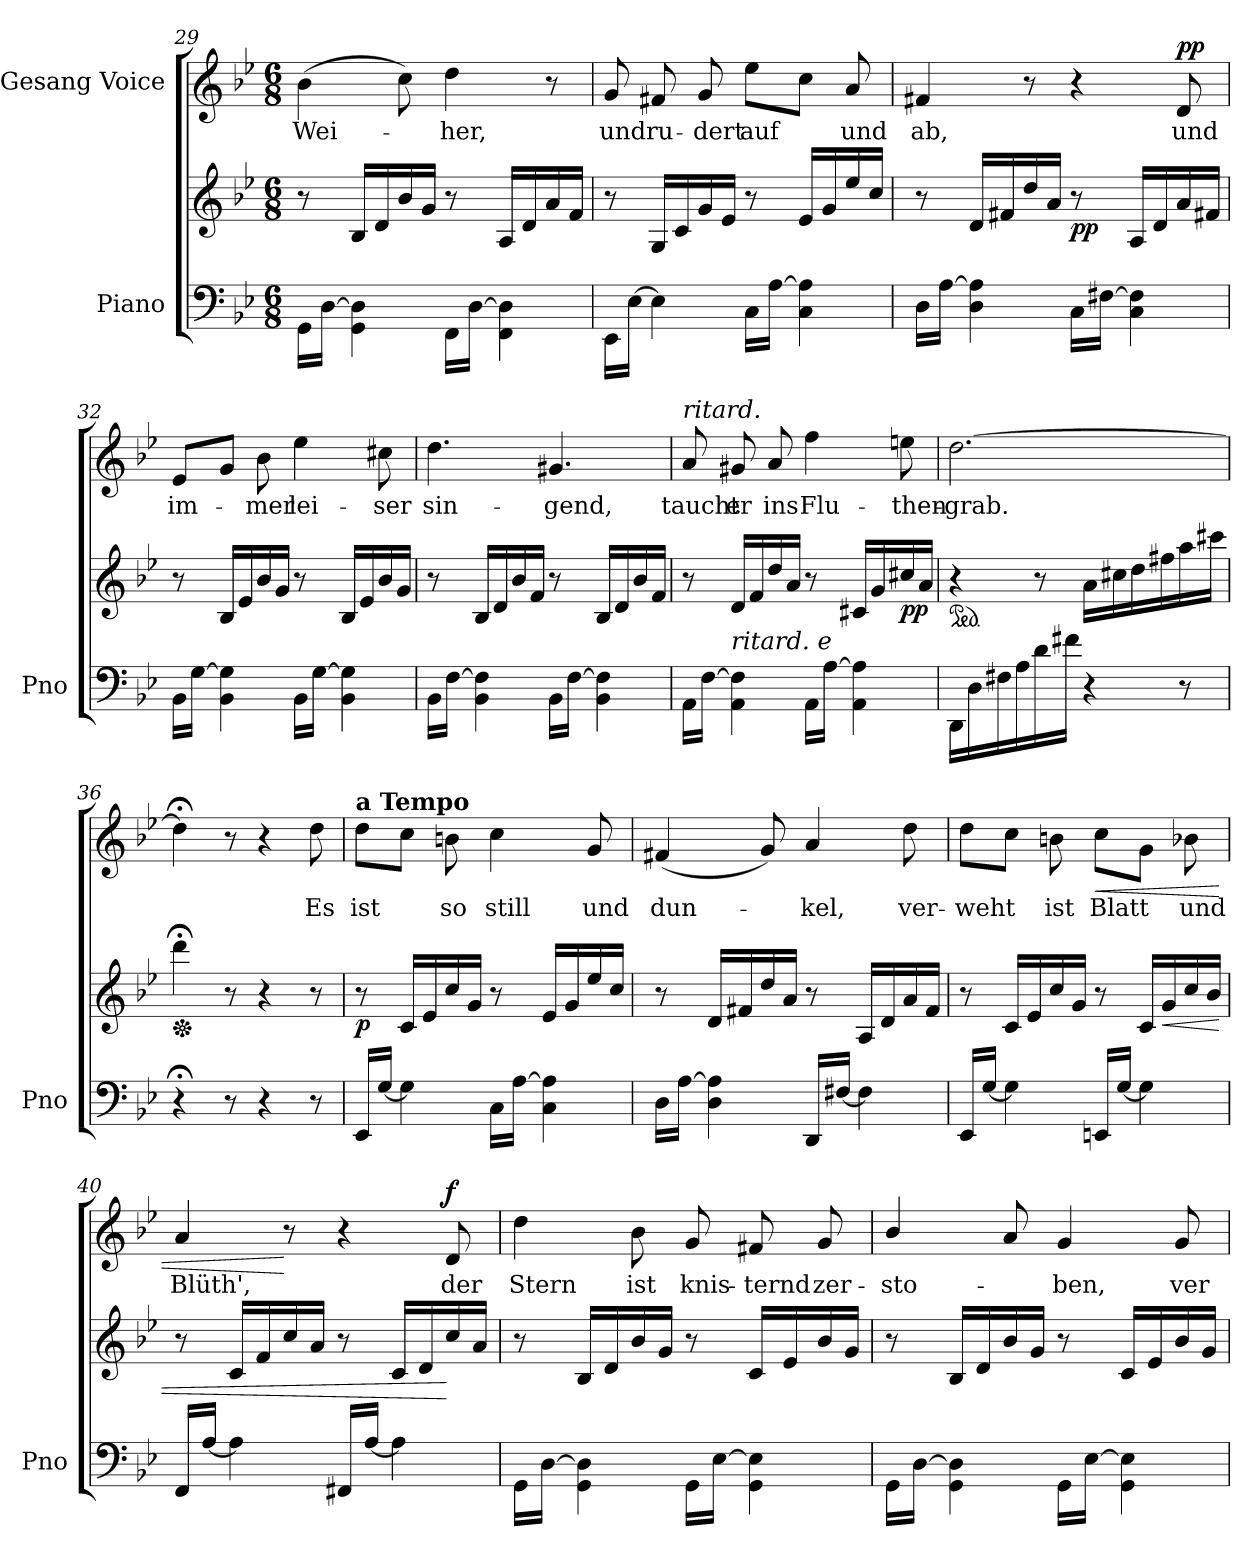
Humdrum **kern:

**kern	**kern	**dynam	**kern	**text	**dynam
*part2	*part2	*part2	*part1	*part1	*part1
*staff3	*staff2	*staff2/3	*staff1	*staff1	*staff1
*I"Piano	*	*	*I"Gesang Voice	*	*
*I'Pno	*	*	*	*	*
*clefF4	*clefG2	*	*clefG2	*	*
*k[b-e-]	*k[b-e-]	*	*k[b-e-]	*	*
*M6/8	*M6/8	*	*M6/8	*	*
=29	=29	=29	=29	=29	=29
!	!	!	!	!LO:LY:b	!
16GG\LL	8r	.	(4b-\	Wei-	.
[16D\JJ	.	.	.	.	.
4GG\ 4D\]	16B-/LL	.	.	.	.
.	16d/	.	.	.	.
.	16b-/	.	8cc\)	.	.
.	16g/JJ	.	.	.	.
!	!	!	!	!LO:LY:b	!
16FF\LL	8r	.	4dd\	-her,	.
[16D\JJ	.	.	.	.	.
4FF\ 4D\]	16A/LL	.	.	.	.
.	16d/	.	.	.	.
.	16a/	.	8r	.	.
.	16f/JJ	.	.	.	.
=30	=30	=30	=30	=30	=30
!	!	!	!	!LO:LY:b	!
16EE-\LL	8r	.	8g/	und	.
[16E-\JJ	.	.	.	.	.
!	!	!	!	!LO:LY:b	!
4E-\]	16G/LL	.	8f#X/	ru-	.
.	16c/	.	.	.	.
!	!	!	!	!LO:LY:b	!
.	16g/	.	8g/	-dert	.
.	16e-/JJ	.	.	.	.
!	!	!	!	!LO:LY:b	!
16C\LL	8r	.	8ee-\L	auf	.
[16A\JJ	.	.	.	.	.
4C\ 4A\]	16e-/LL	.	8cc\J	.	.
.	16g/	.	.	.	.
!	!	!	!	!LO:LY:b	!
.	16ee-/	.	8a/	und	.
.	16cc/JJ	.	.	.	.
!!LO:LB:g=z
=31	=31	=31	=31	=31	=31
!	!	!	!	!LO:LY:b	!
16D\LL	8r	.	4f#X/	ab,	.
[16A\JJ	.	.	.	.	.
4D\ 4A\]	16d/LL	.	.	.	.
.	16f#X/	.	.	.	.
.	16dd/	.	8r	.	.
.	16a/JJ	.	.	.	.
!	!	!LO:DY:b	!	!	!
16C\LL	8r	pp	4r	.	.
[16F#X\JJ	.	.	.	.	.
4C\ 4F#\]	16A/LL	.	.	.	.
.	16d/	.	.	.	.
!	!	!	!	!LO:LY:b	!LO:DY:a
.	16a/	.	8d/	und	pp
.	16f#X/JJ	.	.	.	.
=32	=32	=32	=32	=32	=32
!	!	!	!	!LO:LY:b	!
16BB-\LL	8r	.	8e-/L	im-	.
[16G\JJ	.	.	.	.	.
4BB-\ 4G\]	16B-/LL	.	8g/J	.	.
.	16e-/	.	.	.	.
!	!	!	!	!LO:LY:b	!
.	16b-/	.	8b-\	-mer	.
.	16g/JJ	.	.	.	.
!	!	!	!	!LO:LY:b	!
16BB-\LL	8r	.	4ee-\	lei-	.
[16G\JJ	.	.	.	.	.
4BB-\ 4G\]	16B-/LL	.	.	.	.
.	16e-/	.	.	.	.
!	!	!	!	!LO:LY:b	!
.	16b-/	.	8cc#X\	-ser	.
.	16g/JJ	.	.	.	.
=33	=33	=33	=33	=33	=33
!	!	!	!	!LO:LY:b	!
16BB-\LL	8r	.	4.dd\	sin-	.
[16F\JJ	.	.	.	.	.
4BB-\ 4F\]	16B-/LL	.	.	.	.
.	16d/	.	.	.	.
.	16b-/	.	.	.	.
.	16f/JJ	.	.	.	.
!	!	!	!	!LO:LY:b	!
16BB-\LL	8r	.	4.g#X/	-gend,	.
[16F\JJ	.	.	.	.	.
4BB-\ 4F\]	16B-/LL	.	.	.	.
.	16d/	.	.	.	.
.	16b-/	.	.	.	.
.	16f/JJ	.	.	.	.
!!LO:LB:g=z
=34	=34	=34	=34	=34	=34
!	!	!	!LO:TX:a:i:t=ritard.	!	!
!	!	!	!	!LO:LY:b	!
16AA\LL	8r	.	8a/	taucht	.
[16F\JJ	.	.	.	.	.
!LO:TX:a:i:t=ritard.         e	!	!	!	!	!
!	!	!	!	!LO:LY:b	!
4AA\ 4F\]	16d/LL	.	8g#X/	er	.
.	16f/	.	.	.	.
*	*	*	*MM70	*	*
!	!	!	!	!LO:LY:b	!
.	16dd/	.	8a/	ins	.
.	16a/JJ	.	.	.	.
!	!	!	!	!LO:LY:b	!
16AA\LL	8r	.	4ff\	Flu-	.
[16A\JJ	.	.	.	.	.
4AA\ 4A\]	16c#X/LL	.	.	.	.
.	16g/	.	.	.	.
!	!	!LO:DY:b	!	!LO:LY:b	!
.	16cc#X/	pp	8een\	-then-	.
.	16a/JJ	.	.	.	.
=35	=35	=35	=35	=35	=35
*	*ped	*	*	*	*
!	!	!	!	!LO:LY:b	!
16DD\LL	4r	.	[2.dd\	-grab.	.
16D\	.	.	.	.	.
16F#X\	.	.	.	.	.
16A\	.	.	.	.	.
16d\	8r	.	.	.	.
16f#X\JJ	.	.	.	.	.
4r	16a\LL	.	.	.	.
.	16cc#X\	.	.	.	.
.	16dd\	.	.	.	.
.	16ff#X\	.	.	.	.
8r	16aa\	.	.	.	.
.	16ccc#X\JJ	.	.	.	.
=36	=36	=36	=36	=36	=36
*	*Xped	*	*	*	*
4r;<	4ddd;<\	.	4dd;<\]	.	.
8r	8r	.	8r	.	.
4r	4r	.	4r	.	.
!	!	!	!	!LO:LY:b	!
8r	8r	.	8dd\	Es	.
=37	=37	=37	=37	=37	=37
!	!	!	!LO:TX:a:B:t=a Tempo	!	!
!	!	!LO:DY:b	!	!LO:LY:b	!
16EE-/LL	8r	p	8dd\L	ist	.
[16G/JJ	.	.	.	.	.
4G\]	16c/LL	.	8cc\J	.	.
.	16e-/	.	.	.	.
!	!	!	!	!LO:LY:b	!
.	16cc/	.	8bn\	so	.
.	16g/JJ	.	.	.	.
!	!	!	!	!LO:LY:b	!
16C\LL	8r	.	4cc\	still	.
[16A\JJ	.	.	.	.	.
4C\ 4A\]	16e-/LL	.	.	.	.
.	16g/	.	.	.	.
!	!	!	!	!LO:LY:b	!
.	16ee-/	.	8g/	und	.
.	16cc/JJ	.	.	.	.
!!LO:LB:g=z
=38	=38	=38	=38	=38	=38
!	!	!	!	!LO:LY:b	!
16D\LL	8r	.	(4f#X/	dun-	.
[16A\JJ	.	.	.	.	.
4D\ 4A\]	16d/LL	.	.	.	.
.	16f#X/	.	.	.	.
.	16dd/	.	8g/)	.	.
.	16a/JJ	.	.	.	.
!	!	!	!	!LO:LY:b	!
16DD/LL	8r	.	4a/	-kel,	.
[16F#X/JJ	.	.	.	.	.
4F#\]	16A/LL	.	.	.	.
.	16d/	.	.	.	.
!	!	!	!	!LO:LY:b	!
.	16a/	.	8dd\	ver-	.
.	16f#/JJ	.	.	.	.
=39	=39	=39	=39	=39	=39
!	!	!	!	!LO:LY:b	!
16EE-/LL	8r	.	8dd\L	-weht	.
[16G/JJ	.	.	.	.	.
4G\]	16c/LL	.	8cc\J	.	.
.	16e-/	.	.	.	.
!	!	!	!	!LO:LY:b	!
.	16cc/	.	8bn\	ist	.
.	16g/JJ	.	.	.	.
!	!	!	!	!LO:LY:b	!LO:HP:b
16EEn/LL	8r	.	8cc\L	Blatt	<
[16G/JJ	.	.	.	.	.
4G\]	16c/LL	.	8g\J	.	.
!	!	!LO:HP:b	!	!	!
.	16g/	<	.	.	.
!	!	!	!	!LO:LY:b	!
.	16cc/	.	8b-X\	und	.
.	16b-/JJ	.	.	.	.
=40	=40	=40	=40	=40	=40
!	!	!	!	!LO:LY:b	!
16FF/LL	8r	.	4a/	Blüth',	.
[16A/JJ	.	.	.	.	.
4A\]	16c/LL	.	.	.	.
.	16f/	.	.	.	.
.	16cc/	.	8r	.	[
.	16a/JJ	.	.	.	.
16FF#X/LL	8r	.	4r	.	.
[16A/JJ	.	.	.	.	.
4A\]	16c/LL	.	.	.	.
.	16d/	.	.	.	.
!	!	!	!	!LO:LY:b	!LO:DY:a
.	16cc/	[	8d/	der	f
.	16a/JJ	.	.	.	.
!!LO:PB:g=z
=41	=41	=41	=41	=41	=41
!	!	!	!	!LO:LY:b	!
16GG\LL	8r	.	4dd\	Stern	.
[16D\JJ	.	.	.	.	.
4GG\ 4D\]	16B-/LL	.	.	.	.
.	16d/	.	.	.	.
!	!	!	!	!LO:LY:b	!
.	16b-/	.	8b-\	ist	.
.	16g/JJ	.	.	.	.
!	!	!	!	!LO:LY:b	!
16GG\LL	8r	.	8g/	knis-	.
[16E-\JJ	.	.	.	.	.
!	!	!	!	!LO:LY:b	!
4GG\ 4E-\]	16c/LL	.	8f#X/	-ternd	.
.	16e-/	.	.	.	.
!	!	!	!	!LO:LY:b	!
.	16b-/	.	8g/	zer-	.
.	16g/JJ	.	.	.	.
=42	=42	=42	=42	=42	=42
!	!	!	!	!LO:LY:b	!
16GG\LL	8r	.	4b-/	-sto-	.
[16D\JJ	.	.	.	.	.
4GG\ 4D\]	16B-/LL	.	.	.	.
.	16d/	.	.	.	.
.	16b-/	.	8a/	.	.
.	16g/JJ	.	.	.	.
!	!	!	!	!LO:LY:b	!
16GG\LL	8r	.	4g/	-ben,	.
[16E-\JJ	.	.	.	.	.
4GG\ 4E-\]	16c/LL	.	.	.	.
.	16e-/	.	.	.	.
!	!	!	!	!LO:LY:b	!
.	16b-/	.	8g/	ver-	.
.	16g/JJ	.	.	.	.
=	=	=	=	=	=
*-	*-	*-	*-	*-	*-
